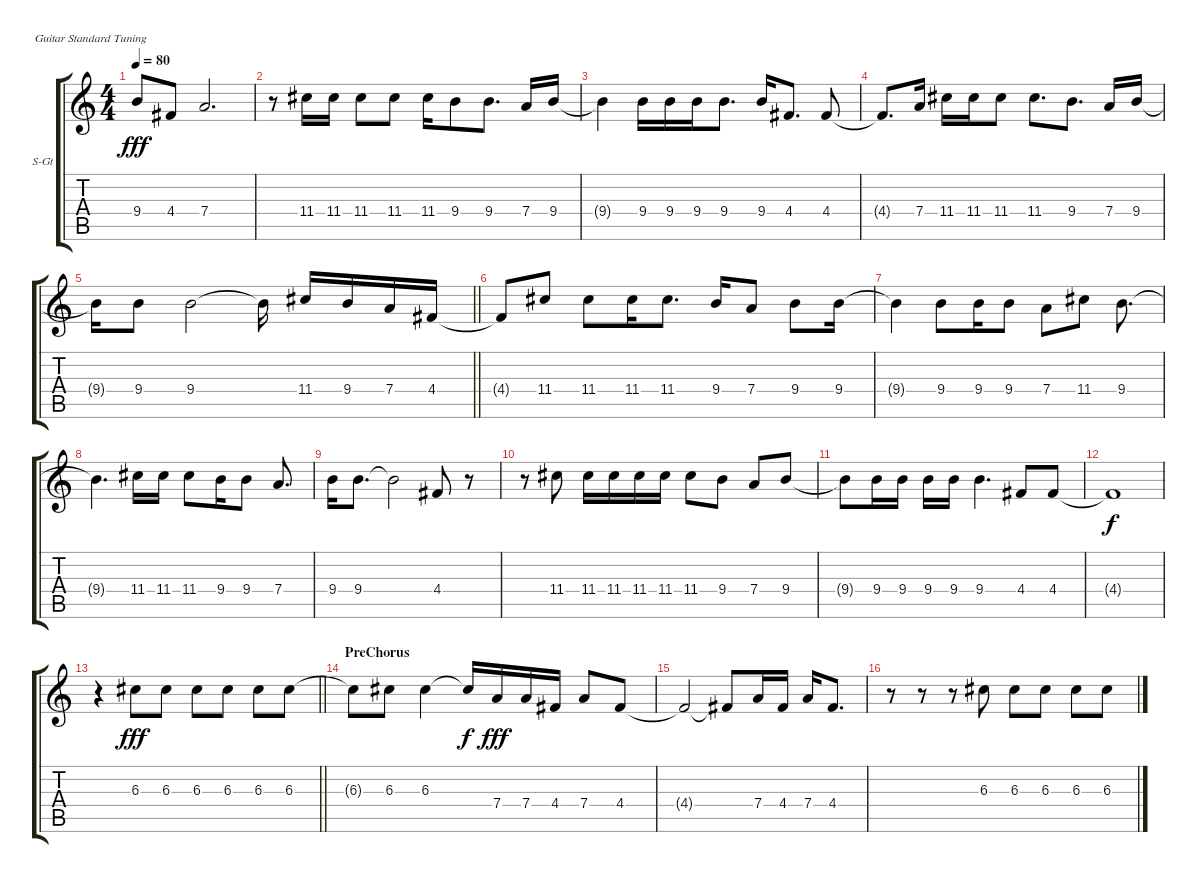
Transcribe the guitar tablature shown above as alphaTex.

\bracketExtendMode groupsimilarinstruments
\firstSystemTrackNameOrientation horizontal
\otherSystemsTrackNameOrientation horizontal
\track ("Vocal" "S-Gt") {instrument orchestralharp}
\staff {score tabs}
\tuning (E4 B3 G3 D3 A2 E2)
\displaytranspose 12
\ts (4 4)
\tempo 80
\clef g2
\ks c
9.4{t}.8{dy fff} 4.4.8 7.4.2{d} |
r.8 11.4.16 11.4.16 11.4.8 11.4.8 11.4.16 9.4.8 9.4.8{d} 7.4.16 9.4.16 |
9.4{t}.4 9.4.16 9.4.16 9.4.16 9.4.8{d} 9.4.16 4.4.8{d} 4.4.8 |
4.4{t}.8{d} 7.4.16 11.4.16 11.4.16 11.4.8 11.4.8{d} 9.4.8{d} 7.4.16 9.4.16 |
\barLineRight lightlight
9.4{t}.16 9.4.8 9.4.2 9.4{t}.16 11.4.16 9.4.16 7.4.16 4.4.16 |
4.4{t}.8 11.4.8 11.4.8 11.4.16 11.4.8{d} 9.4.16 7.4.8 9.4.8 9.4.16 |
9.4{t}.4 9.4.8 9.4.16 9.4.8 7.4.8 11.4.8 9.4.8{d} |
9.4{t}.4{d} 11.4.16 11.4.16 11.4.8 9.4.16 9.4.8 7.4.8{d} |
9.4.16 9.4.8{d} 9.4{t}.2 4.4.8 r.8 |
r.8 11.4.8 11.4.16 11.4.16 11.4.16 11.4.16 11.4.8 9.4.8 7.4.8 9.4.8 |
9.4{t}.8 9.4.16 9.4.16 9.4.16 9.4.16 9.4.4{d} 4.4.8 4.4.8 |
4.4{t}.1{dy f} |
\barLineRight lightlight
r.4 6.3.8{dy fff} 6.3.8 6.3.8 6.3.8 6.3.8 6.3.8 |
\section ("" "PreChorus")
6.3{t}.8 6.3.8 6.3.4 6.3{t}.16{dy f} 7.4.16{dy fff} 7.4.16 4.4.16 7.4.8 4.4.8 |
4.4{t}.2 4.4{t}.8 7.4.16 4.4.16 7.4.16 4.4.8{d} |
r.8 r.8 r.8 6.3.8 6.3.8 6.3.8 6.3.8 6.3.8
